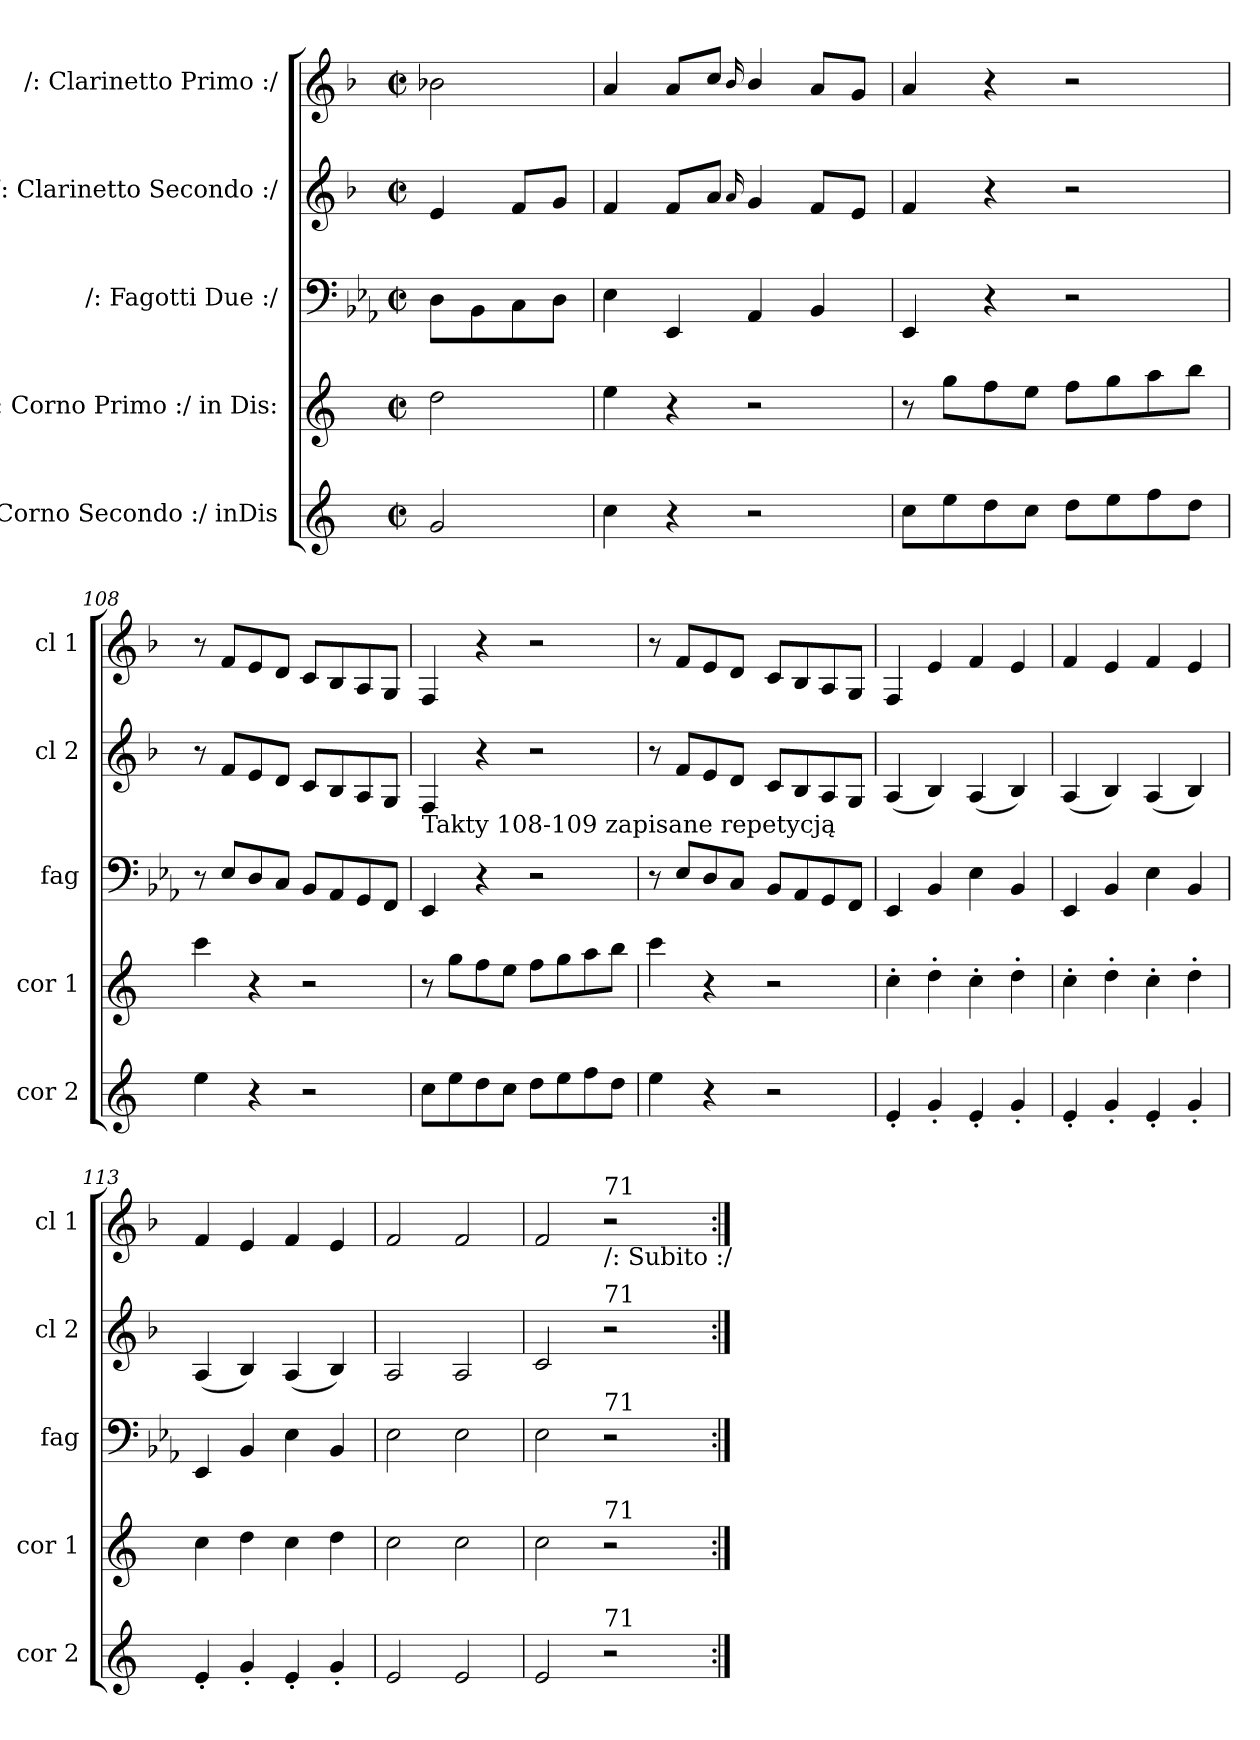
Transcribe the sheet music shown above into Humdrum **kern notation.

**kern	**kern	**kern	**kern	**kern
*part5	*part4	*part3	*part2	*part1
*staff5	*staff4	*staff3	*staff2	*staff1
*I"/: Corno Secondo :/ inDis	*I"/: Corno Primo :/ in Dis:	*I"/: Fagotti Due :/	*I"/: Clarinetto Secondo :/	*I"/: Clarinetto Primo :/
*I'cor 2	*I'cor 1	*I'fag	*I'cl 2	*I'cl 1
*clefG2	*clefG2	*clefF4	*clefG2	*clefG2
*ITrd5c9	*ITrd5c9	*	*ITrd1c2	*ITrd1c2
*k[b-e-a-]	*k[b-e-a-]	*k[b-e-a-]	*k[b-e-a-]	*k[b-e-a-]
*M2/2	*M2/2	*M2/2	*M2/2	*M2/2
*met(c|)	*met(c|)	*met(c|)	*met(c|)	*met(c|)
=	=	=	=	=
2B-/	2f\	8D\L	4d/	2a-X\
.	.	8BB-\	.	.
.	.	8C\	8e-/L	.
.	.	8D\J	8f/J	.
=106	=106	=106	=106	=106
4e-\	4g\	4E-\	4e-/	4g/
4r	4r	4EE-/	8e-/L	8g/L
.	.	.	8g/J	8b-/J
.	.	.	16qqg/	16qqa-/
2r	2r	4AA-/	4f/	4a-/
.	.	4BB-/	8e-/L	8g/L
.	.	.	8d/J	8f/J
=107	=107	=107	=107	=107
8e-\L	8r	4EE-/	4e-/	4g/
8g\	8b-\L	.	.	.
8f\	8a-\	4r	4r	4r
8e-\J	8g\J	.	.	.
8f\L	8a-\L	2r	2r	2r
8g\	8b-\	.	.	.
8a-\	8cc\	.	.	.
8f\J	8dd\J	.	.	.
=108	=108	=108	=108	=108
4g\	4ee-\	8r	8r	8r
.	.	8E-/L	8e-/L	8e-/L
4r	4r	8D/	8d/	8d/
.	.	8C/J	8c/J	8c/J
2r	2r	8BB-/L	8B-/L	8B-/L
.	.	8AA-/	8A-/	8A-/
.	.	8GG/	8G/	8G/
.	.	8FF/J	8F/J	8F/J
=109	=109	=109	=109	=109
!	!	!LO:TX:a:t=Takty 108-109 zapisane repetycją	!	!
8e-\L	8r	4EE-/	4E-/	4E-/
8g\	8b-\L	.	.	.
8f\	8a-\	4r	4r	4r
8e-\J	8g\J	.	.	.
8f\L	8a-\L	2r	2r	2r
8g\	8b-\	.	.	.
8a-\	8cc\	.	.	.
8f\J	8dd\J	.	.	.
=110	=110	=110	=110	=110
4g\	4ee-\	8r	8r	8r
.	.	8E-/L	8e-/L	8e-/L
4r	4r	8D/	8d/	8d/
.	.	8C/J	8c/J	8c/J
=-	=-	=-	=-	=-
2r	2r	8BB-/L	8B-/L	8B-/L
.	.	8AA-/	8A-/	8A-/
.	.	8GG/	8G/	8G/
.	.	8FF/J	8F/J	8F/J
=111	=111	=111	=111	=111
4G'/	4e-'\	4EE-/	(4G/	4E-/
4B-'/	4f'\	4BB-/	4A-/)	4d/
4G'/	4e-'\	4E-\	(4G/	4e-/
4B-'/	4f'\	4BB-/	4A-/)	4d/
=112	=112	=112	=112	=112
4G'/	4e-'\	4EE-/	(4G/	4e-/
4B-'/	4f'\	4BB-/	4A-/)	4d/
4G'/	4e-'\	4E-\	(4G/	4e-/
4B-'/	4f'\	4BB-/	4A-/)	4d/
=113	=113	=113	=113	=113
4G'/	4e-\	4EE-/	(4G/	4e-/
4B-'/	4f\	4BB-/	4A-/)	4d/
4G'/	4e-\	4E-\	(4G/	4e-/
4B-'/	4f\	4BB-/	4A-/)	4d/
=114	=114	=114	=114	=114
2G/	2e-\	2E-\	2G/	2e-/
2G/	2e-\	2E-\	2G/	2e-/
=115	=115	=115	=115	=115
2G/	2e-\	2E-\	2B-/	2e-/
!	!	!	!	!LO:TX:a:t=71
!	!	!	!	!LO:TX:b:t=/&colon; Subito &colon;/
!	!	!	!LO:TX:a:t=71	!
!	!	!LO:TX:a:t=71	!	!
!	!LO:TX:a:t=71	!	!	!
!LO:TX:a:t=71	!	!	!	!
2r	2r	2r	2r	2r
=:|!	=:|!	=:|!	=:|!	=:|!
*-	*-	*-	*-	*-
